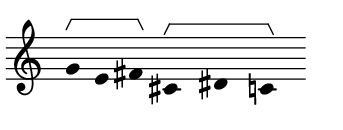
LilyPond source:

\version "2.11.64"

\include "../config/lib.ly"

\score {
  \new Staff \with {
    \remove "Time_signature_engraver" }{
      \time 7/4
      \relative c'' {
        \override Stem #'transparent = ##t
        \bracketUp
        \override TextScript #'extra-offset = #'( -2 . 2 )
        g4^\startGroup^\markup{\italic{motivo #(ly:export (ly:wide-char->utf-8 #x3B2))}} e
        \revert TextScript #'extra-offset
        \override TextScript #'extra-offset = #'( 0 . 2 )
        fis\stopGroup cis^\startGroup^\markup{\italic{inv(motivo #(ly:export (ly:wide-char->utf-8 #x3B2)))}} dis c\stopGroup
      }
    }
  \layout {
    \context {
      \Staff \consists "Horizontal_bracket_engraver"
    }
  }
}
\paper {
  paper-width = 5.8\cm
  paper-height = 2.2\cm
  line-width = 5.5\cm
  top-margin = -.3\cm
  left-margin = .1\cm
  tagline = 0
  indent = #0
}
